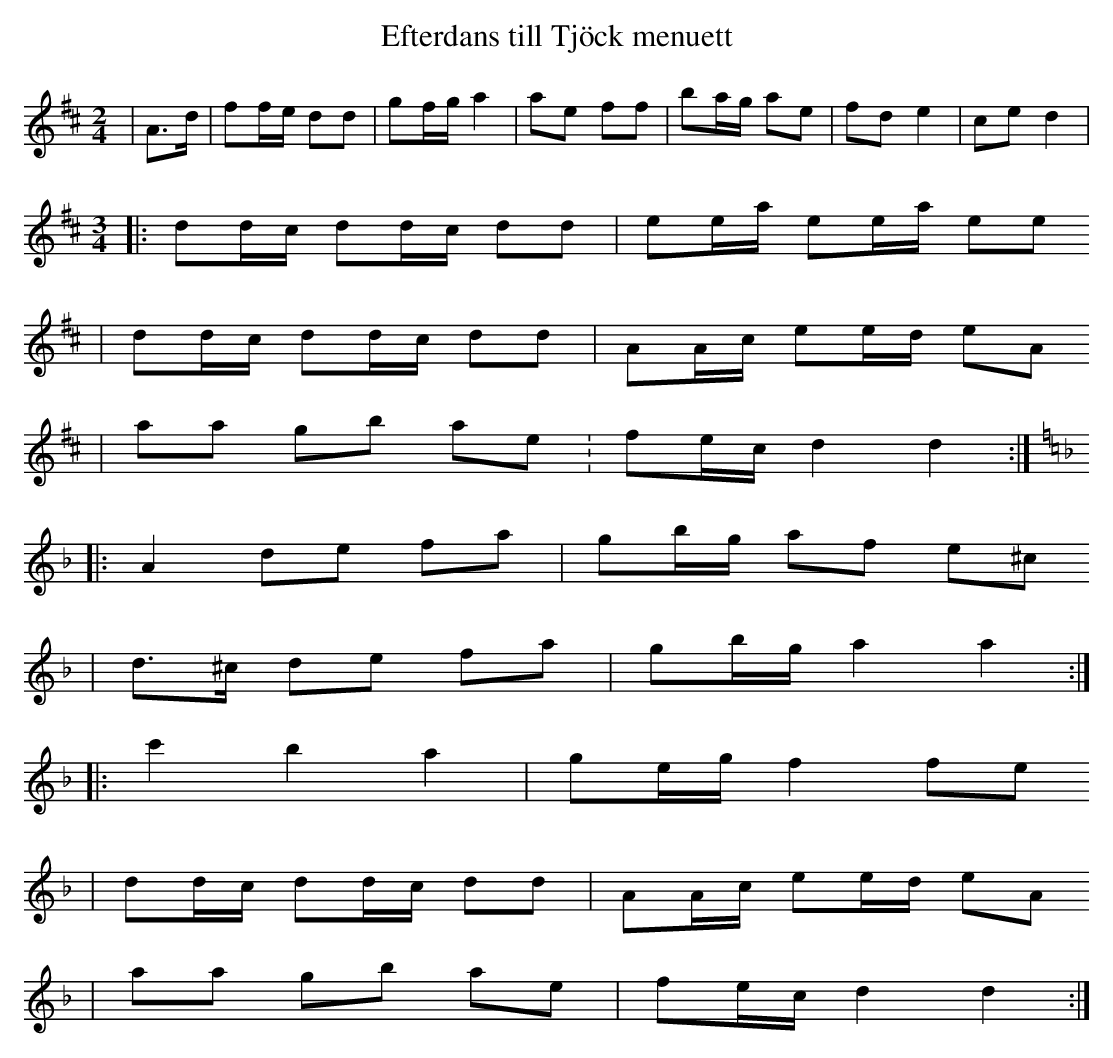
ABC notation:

X:1
T:Efterdans till Tjöck menuett
L:1/8
M:2/4
K:D
|A>d|ff/e/ dd| gf/g/ a2| ae ff|ba/g/ ae | fd e2 | ce d2 |
M:3/4
|: dd/c/ dd/c/ dd  | ee/a/ ee/a/  ee
|  dd/c/ dd/c/ dd  | AA/c/ ee/d/ eA
|  aa gb ae.          | fe/c/ d2 d2 :|
K:Dm
|: A2 de fa    | gb/g/ af e^c
| d>^c de fa | gb/g/ a2 a2 :|
|:c'2 b2 a2 | ge/g/ f2 fe
| dd/c/ dd/c/ dd | AA/c/ ee/d/ eA
|  aa gb ae         | fe/c/ d2 d2 :|
